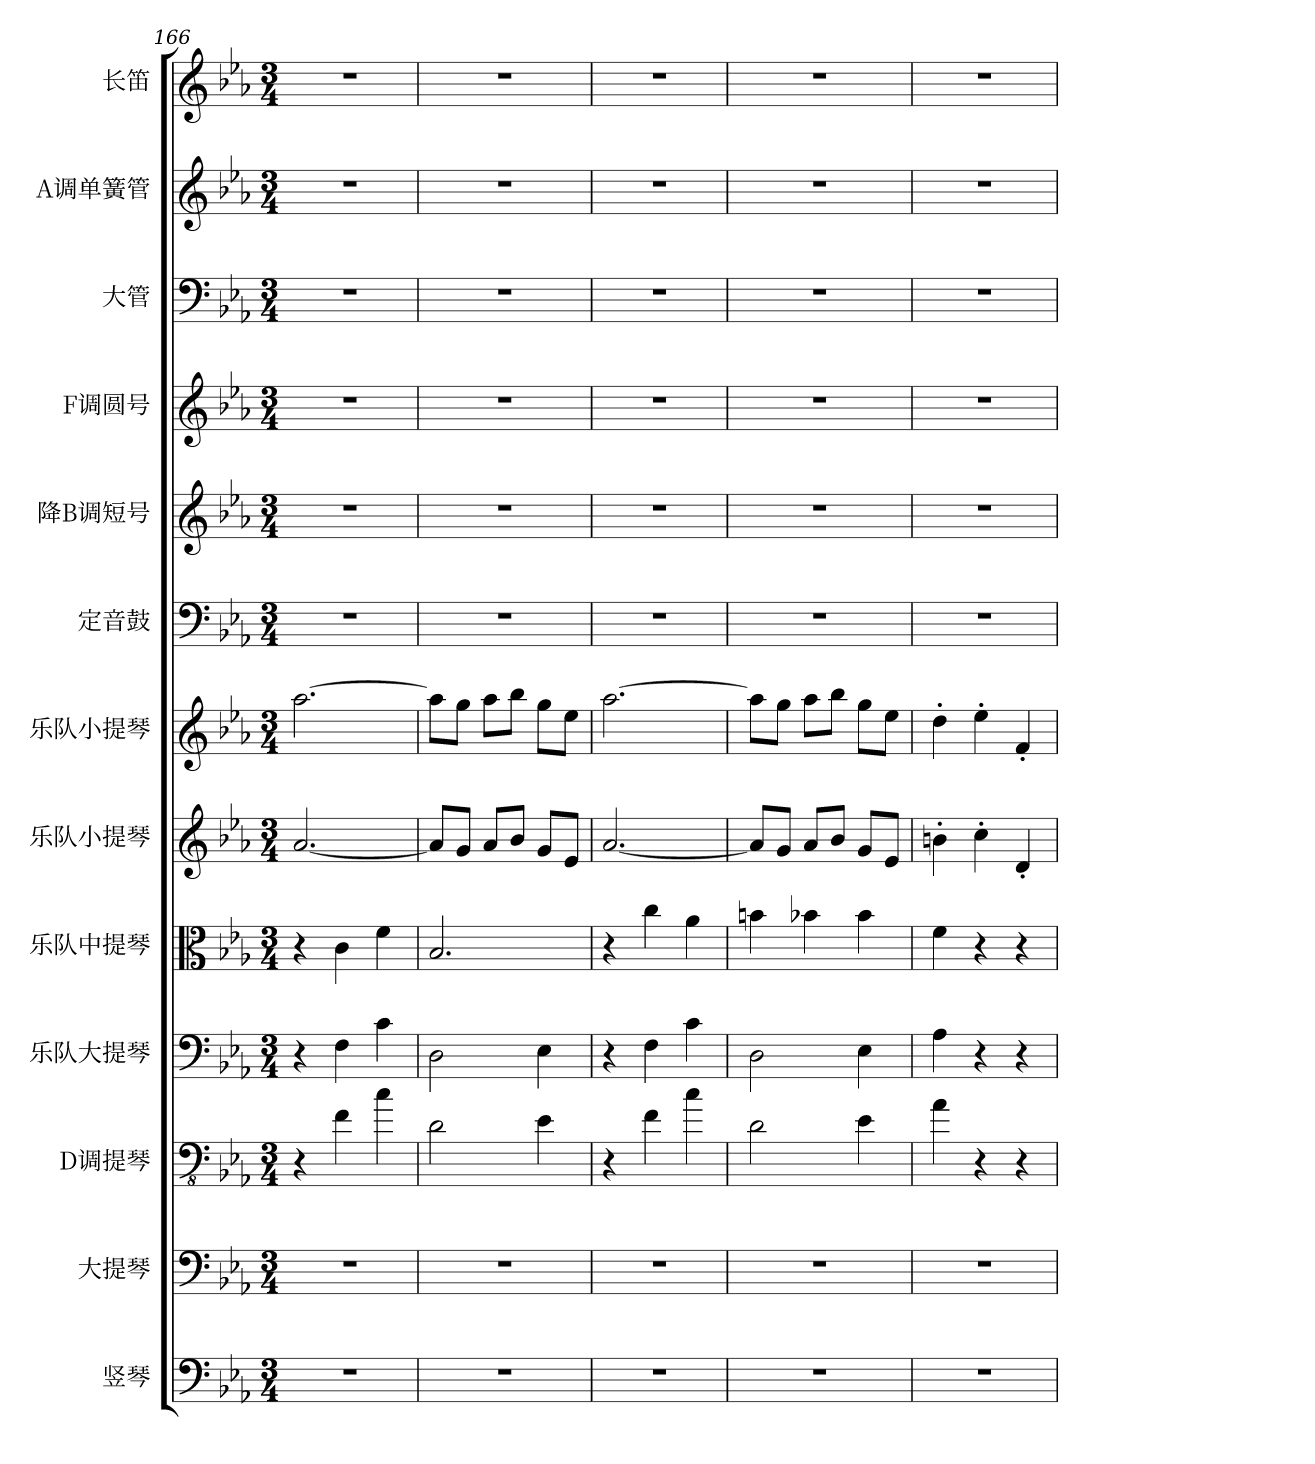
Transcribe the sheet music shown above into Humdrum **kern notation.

**kern	**kern	**kern	**kern	**kern	**kern	**kern	**kern	**kern	**kern	**kern	**kern	**kern
*part13	*part12	*part11	*part10	*part9	*part8	*part7	*part6	*part5	*part4	*part3	*part2	*part1
*staff13	*staff12	*staff11	*staff10	*staff9	*staff8	*staff7	*staff6	*staff5	*staff4	*staff3	*staff2	*staff1
*I"竖琴	*I"大提琴	*I"D调提琴	*I"乐队大提琴	*I"乐队中提琴	*I"乐队小提琴	*I"乐队小提琴	*I"定音鼓	*I"降B调短号	*I"F调圆号	*I"大管	*I"A调单簧管	*I"长笛
*clefF4	*clefF4	*clefFv4	*clefF4	*clefC3	*clefG2	*clefG2	*clefF4	*clefG2	*clefG2	*clefF4	*clefG2	*clefG2
*	*	*ITrd7c12	*	*	*	*	*	*ITrd1c2	*ITrd4c7	*	*ITrd2c3	*
*k[b-e-a-]	*k[b-e-a-]	*k[b-e-a-]	*k[b-e-a-]	*k[b-e-a-]	*k[b-e-a-]	*k[b-e-a-]	*k[b-e-a-]	*k[b-e-a-d-g-]	*k[b-e-a-d-]	*k[b-e-a-]	*k[]	*k[b-e-a-]
*M3/4	*M3/4	*M3/4	*M3/4	*M3/4	*M3/4	*M3/4	*M3/4	*M3/4	*M3/4	*M3/4	*M3/4	*M3/4
=166	=166	=166	=166	=166	=166	=166	=166	=166	=166	=166	=166	=166
2.r	2.r	4r	4r	4r	[2.a-/	[2.aa-\	2.r	2.r	2.r	2.r	2.r	2.r
.	.	4FF\	4F\	4c\	.	.	.	.	.	.	.	.
.	.	4C\	4c\	4f\	.	.	.	.	.	.	.	.
=167	=167	=167	=167	=167	=167	=167	=167	=167	=167	=167	=167	=167
2.r	2.r	2DD\	2D\	2.B-/	8a-/L]	8aa-\L]	2.r	2.r	2.r	2.r	2.r	2.r
.	.	.	.	.	8g/J	8gg\J	.	.	.	.	.	.
.	.	.	.	.	8a-/L	8aa-\L	.	.	.	.	.	.
.	.	.	.	.	8b-/J	8bb-\J	.	.	.	.	.	.
.	.	4EE-\	4E-\	.	8g/L	8gg\L	.	.	.	.	.	.
.	.	.	.	.	8e-/J	8ee-\J	.	.	.	.	.	.
=168	=168	=168	=168	=168	=168	=168	=168	=168	=168	=168	=168	=168
2.r	2.r	4r	4r	4r	[2.a-/	[2.aa-\	2.r	2.r	2.r	2.r	2.r	2.r
.	.	4FF\	4F\	4cc\	.	.	.	.	.	.	.	.
.	.	4C\	4c\	4a-\	.	.	.	.	.	.	.	.
=169	=169	=169	=169	=169	=169	=169	=169	=169	=169	=169	=169	=169
2.r	2.r	2DD\	2D\	4bn\	8a-/L]	8aa-\L]	2.r	2.r	2.r	2.r	2.r	2.r
.	.	.	.	.	8g/J	8gg\J	.	.	.	.	.	.
.	.	.	.	4b-X\	8a-/L	8aa-\L	.	.	.	.	.	.
.	.	.	.	.	8b-/J	8bb-\J	.	.	.	.	.	.
.	.	4EE-\	4E-\	4b-\	8g/L	8gg\L	.	.	.	.	.	.
.	.	.	.	.	8e-/J	8ee-\J	.	.	.	.	.	.
!!LO:PB:g=z
=170	=170	=170	=170	=170	=170	=170	=170	=170	=170	=170	=170	=170
*	*	*	*	*	*	*	*	*	*	*	*	*MM146
2.r	2.r	4AA-\	4A-\	4f\	4bn'\	4dd'\	2.r	2.r	2.r	2.r	2.r	2.r
.	.	4r	4r	4r	4cc'\	4ee-'\	.	.	.	.	.	.
.	.	4r	4r	4r	4d'/	4f'/	.	.	.	.	.	.
=	=	=	=	=	=	=	=	=	=	=	=	=
*-	*-	*-	*-	*-	*-	*-	*-	*-	*-	*-	*-	*-
